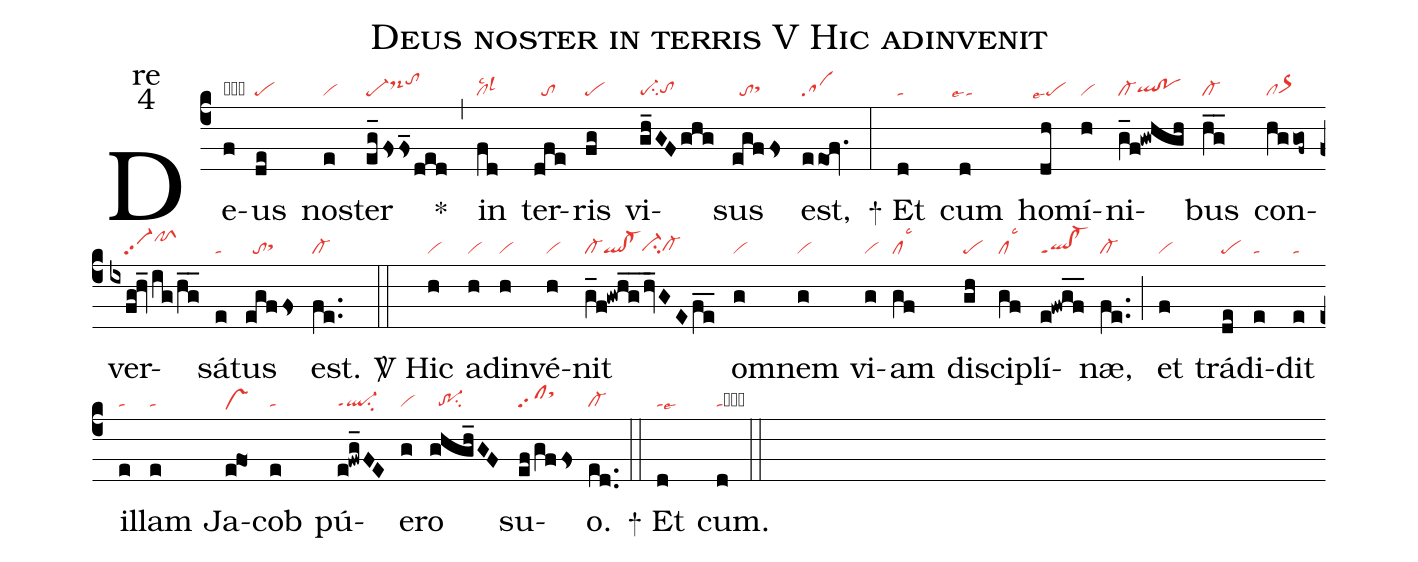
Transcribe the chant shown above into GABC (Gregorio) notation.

name:Deus noster in terris V Hic adinvenit;
office-part:re;
mode:4;
nabc-lines:1;
%%
(c4) De(f|obvi)us(de|pe) nos(e|vi)ter(eg_/fsfs_ded|pe-ds-hitohj) <sp>*</sp>(,) in(fd|cllsc2lsl3) ter(dfe|//to)ris(fg|pe) vi(gh_GFghg|pe-su2tohg)sus(egffs|//tosthh) est,(eeof.|sa) (:)
<sp>+</sp> Et(d|ta) cum(d|``talse4) ho(dh|``pelse7)mí(h|vi)ni(g_f!gwhgh|cl-qlhg!pohg)bus(hg__|cl-) con(hggof~|clor>hg)ver(ixfg!hv_/ig/hg__|////vi-pp2pfShj)sá(e|ta)tus(egffs|//tosthh) est.(fe..|cl-) (::)
<sp>V/</sp> Hic(h|vi) ad(h|vi)in(h|vi)vé(h|vi)nit(g_f!gwhg__/hv_GEfe__|cl-ql!cl-ci-hgcl-hg) om(g|vi)nem(g|vi) vi(g|vi)am(gf|cllsc3) di(gh|pe)sci(gf|cllsc3)plí(e!fwgf__|ql!cl-ppt1)næ,(fe..|cl-) (;) et(f|vi) trá(de|pe)di(e|ta)dit(e|ta) il(e|ta)lam(e|ta) Ja(efO1|vshe)cob(e|ta) pú(e!fwg_FE|ql-ppt1su2)e(g|vi)ro(ghgh_GF|//tr-1su2) su(ef/gffs|clpp2sthj)o.(ed..|cl-) (::)
<sp>+</sp> Et(d|talse9) cum.(d|tacb) (::)
